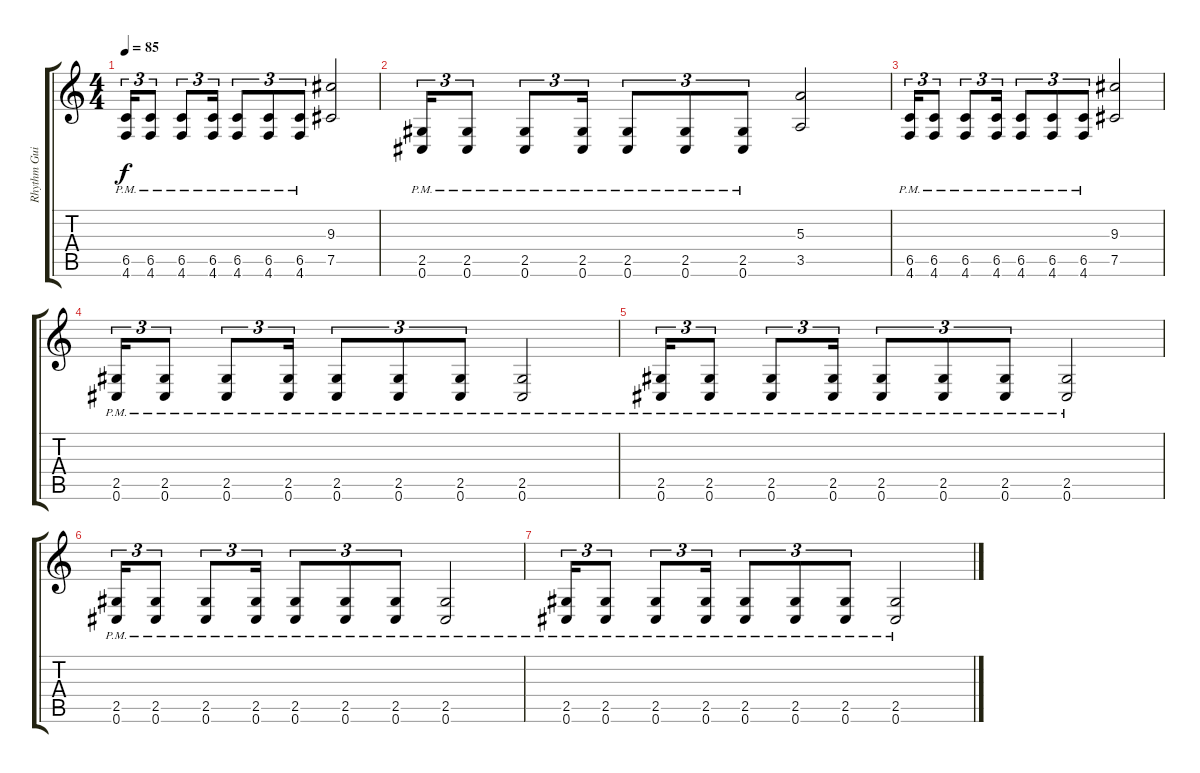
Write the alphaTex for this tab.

\track ("Rhythm Guitar" "Rhythm Gui") {instrument distortionguitar}
\staff {score tabs}
\tuning (Db4 Ab3 E3 B2 Gb2 Db2) {hide}
\ts (4 4)
\tempo 85
\clef g2
\ks c
(6.5 4.6{pm}).16{tu (3 2) dy f} (6.5{pm} 4.6{pm}).8{tu (3 2)} (6.5{pm} 4.6{pm}).8{tu (3 2)} (6.5{pm} 4.6{pm}).16{tu (3 2)} (6.5{pm} 4.6{pm}).8{tu (3 2)} (6.5{pm} 4.6{pm}).8{tu (3 2)} (6.5{pm} 4.6{pm}).8{tu (3 2)} (9.3 7.5).2 |
(2.5{pm} 0.6{pm}).16{tu (3 2)} (2.5{pm} 0.6{pm}).8{tu (3 2)} (2.5{pm} 0.6{pm}).8{tu (3 2)} (2.5{pm} 0.6{pm}).16{tu (3 2)} (2.5{pm} 0.6{pm}).8{tu (3 2)} (2.5{pm} 0.6{pm}).8{tu (3 2)} (2.5{pm} 0.6{pm}).8{tu (3 2)} (5.3 3.5).2 |
(6.5 4.6{pm}).16{tu (3 2)} (6.5{pm} 4.6{pm}).8{tu (3 2)} (6.5{pm} 4.6{pm}).8{tu (3 2)} (6.5{pm} 4.6{pm}).16{tu (3 2)} (6.5{pm} 4.6{pm}).8{tu (3 2)} (6.5{pm} 4.6{pm}).8{tu (3 2)} (6.5{pm} 4.6{pm}).8{tu (3 2)} (9.3 7.5).2 |
(2.5{pm} 0.6{pm}).16{tu (3 2)} (2.5{pm} 0.6{pm}).8{tu (3 2)} (2.5{pm} 0.6{pm}).8{tu (3 2)} (2.5{pm} 0.6{pm}).16{tu (3 2)} (2.5{pm} 0.6{pm}).8{tu (3 2)} (2.5{pm} 0.6{pm}).8{tu (3 2)} (2.5{pm} 0.6{pm}).8{tu (3 2)} (2.5{pm} 0.6{pm}).2 |
(2.5{pm} 0.6{pm}).16{tu (3 2)} (2.5{pm} 0.6{pm}).8{tu (3 2)} (2.5{pm} 0.6{pm}).8{tu (3 2)} (2.5{pm} 0.6{pm}).16{tu (3 2)} (2.5{pm} 0.6{pm}).8{tu (3 2)} (2.5{pm} 0.6{pm}).8{tu (3 2)} (2.5{pm} 0.6{pm}).8{tu (3 2)} (2.5{pm} 0.6{pm}).2 |
(2.5{pm} 0.6{pm}).16{tu (3 2)} (2.5{pm} 0.6{pm}).8{tu (3 2)} (2.5{pm} 0.6{pm}).8{tu (3 2)} (2.5{pm} 0.6{pm}).16{tu (3 2)} (2.5{pm} 0.6{pm}).8{tu (3 2)} (2.5{pm} 0.6{pm}).8{tu (3 2)} (2.5{pm} 0.6{pm}).8{tu (3 2)} (2.5{pm} 0.6{pm}).2 |
(2.5{pm} 0.6{pm}).16{tu (3 2)} (2.5{pm} 0.6{pm}).8{tu (3 2)} (2.5{pm} 0.6{pm}).8{tu (3 2)} (2.5{pm} 0.6{pm}).16{tu (3 2)} (2.5{pm} 0.6{pm}).8{tu (3 2)} (2.5{pm} 0.6{pm}).8{tu (3 2)} (2.5{pm} 0.6{pm}).8{tu (3 2)} (2.5{pm} 0.6{pm}).2
